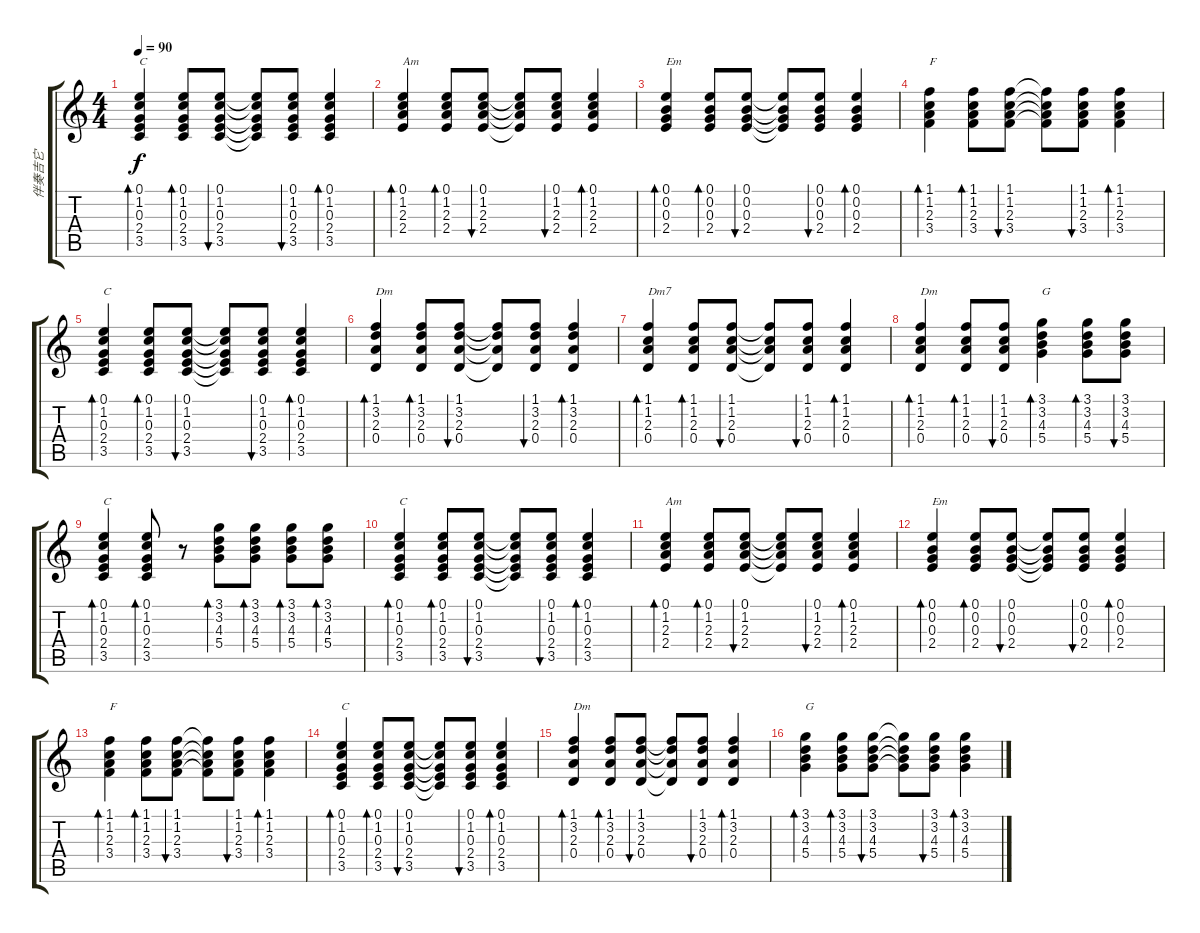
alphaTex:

\track ("伴奏吉它" "伴奏吉它") {instrument acousticguitarsteel}
\staff {score tabs}
\tuning (E4 B3 G3 D3 A2 E2) {hide}
\ts (4 4)
\tempo 90
\clef g2
\ks c
(0.1 1.2 0.3 2.4 3.5).4{bd 60 txt "C" dy f} (0.1 1.2 0.3 2.4 3.5).8{bd 60} (0.1 1.2 0.3 2.4 3.5).8{bu 60} (0.1{t} 1.2{t} 0.3{t} 2.4{t} 3.5{t}).8 (0.1 1.2 0.3 2.4 3.5).8{bu 60} (0.1 1.2 0.3 2.4 3.5).4{bd 60} |
(0.1 1.2 2.3 2.4).4{bd 60 txt "Am"} (0.1 1.2 2.3 2.4).8{bd 60} (0.1 1.2 2.3 2.4).8{bu 60} (0.1{t} 1.2{t} 2.3{t} 2.4{t}).8 (0.1 1.2 2.3 2.4).8{bu 60} (0.1 1.2 2.3 2.4).4{bd 60} |
(0.1 0.2 0.3 2.4).4{bd 60 txt "Em"} (0.1 0.2 0.3 2.4).8{bd 60} (0.1 0.2 0.3 2.4).8{bu 60} (0.1{t} 0.2{t} 0.3{t} 2.4{t}).8 (0.1 0.2 0.3 2.4).8{bu 60} (0.1 0.2 0.3 2.4).4{bd 60} |
(1.1 1.2 2.3 3.4).4{bd 60 txt "F"} (1.1 1.2 2.3 3.4).8{bd 60} (1.1 1.2 2.3 3.4).8{bu 60} (1.1{t} 1.2{t} 2.3{t} 3.4{t}).8 (1.1 1.2 2.3 3.4).8{bu 60} (1.1 1.2 2.3 3.4).4{bd 60} |
(0.1 1.2 0.3 2.4 3.5).4{bd 60 txt "C"} (0.1 1.2 0.3 2.4 3.5).8{bd 60} (0.1 1.2 0.3 2.4 3.5).8{bu 60} (0.1{t} 1.2{t} 0.3{t} 2.4{t} 3.5{t}).8 (0.1 1.2 0.3 2.4 3.5).8{bu 60} (0.1 1.2 0.3 2.4 3.5).4{bd 60} |
(1.1 3.2 2.3 0.4).4{bd 60 txt "Dm"} (1.1 3.2 2.3 0.4).8{bd 60} (1.1 3.2 2.3 0.4).8{bu 120} (1.1{t} 3.2{t} 2.3{t} 0.4{t}).8 (1.1 3.2 2.3 0.4).8{bu 120} (1.1 3.2 2.3 0.4).4{bd 60} |
(1.1 1.2 2.3 0.4).4{bd 60 txt "Dm7"} (1.1 1.2 2.3 0.4).8{bd 60} (1.1 1.2 2.3 0.4).8{bu 60} (1.1{t} 1.2{t} 2.3{t} 0.4{t}).8 (1.1 1.2 2.3 0.4).8{bu 60} (1.1 1.2 2.3 0.4).4{bd 60} |
(1.1 1.2 2.3 0.4).4{bd 60 txt "Dm"} (1.1 1.2 2.3 0.4).8{bd 60} (1.1 1.2 2.3 0.4).8{bu 60} (3.1 3.2 4.3 5.4).4{bd 60 txt "G"} (3.1 3.2 4.3 5.4).8{bd 60} (3.1 3.2 4.3 5.4).8{bu 60} |
(0.1 1.2 0.3 2.4 3.5).4{bd 60 txt "C"} (0.1 1.2 0.3 2.4 3.5).8{bd 60} r.8 (3.1 3.2 4.3 5.4).8{bd 60} (3.1 3.2 4.3 5.4).8{bd 60} (3.1 3.2 4.3 5.4).8{bd 60} (3.1 3.2 4.3 5.4).8{bd 60} |
(0.1 1.2 0.3 2.4 3.5).4{bd 60 txt "C"} (0.1 1.2 0.3 2.4 3.5).8{bd 60} (0.1 1.2 0.3 2.4 3.5).8{bu 60} (0.1{t} 1.2{t} 0.3{t} 2.4{t} 3.5{t}).8 (0.1 1.2 0.3 2.4 3.5).8{bu 60} (0.1 1.2 0.3 2.4 3.5).4{bd 60} |
(0.1 1.2 2.3 2.4).4{bd 60 txt "Am"} (0.1 1.2 2.3 2.4).8{bd 60} (0.1 1.2 2.3 2.4).8{bu 60} (0.1{t} 1.2{t} 2.3{t} 2.4{t}).8 (0.1 1.2 2.3 2.4).8{bu 60} (0.1 1.2 2.3 2.4).4{bd 60} |
(0.1 0.2 0.3 2.4).4{bd 60 txt "Em"} (0.1 0.2 0.3 2.4).8{bd 60} (0.1 0.2 0.3 2.4).8{bu 60} (0.1{t} 0.2{t} 0.3{t} 2.4{t}).8 (0.1 0.2 0.3 2.4).8{bu 60} (0.1 0.2 0.3 2.4).4{bd 60} |
(1.1 1.2 2.3 3.4).4{bd 60 txt "F"} (1.1 1.2 2.3 3.4).8{bd 60} (1.1 1.2 2.3 3.4).8{bu 60} (1.1{t} 1.2{t} 2.3{t} 3.4{t}).8 (1.1 1.2 2.3 3.4).8{bu 60} (1.1 1.2 2.3 3.4).4{bd 60} |
(0.1 1.2 0.3 2.4 3.5).4{bd 60 txt "C"} (0.1 1.2 0.3 2.4 3.5).8{bd 60} (0.1 1.2 0.3 2.4 3.5).8{bu 60} (0.1{t} 1.2{t} 0.3{t} 2.4{t} 3.5{t}).8 (0.1 1.2 0.3 2.4 3.5).8{bu 60} (0.1 1.2 0.3 2.4 3.5).4{bd 60} |
(1.1 3.2 2.3 0.4).4{bd 60 txt "Dm"} (1.1 3.2 2.3 0.4).8{bd 60} (1.1 3.2 2.3 0.4).8{bu 120} (1.1{t} 3.2{t} 2.3{t} 0.4{t}).8 (1.1 3.2 2.3 0.4).8{bu 120} (1.1 3.2 2.3 0.4).4{bd 60} |
(3.1 3.2 4.3 5.4).4{bd 60 txt "G"} (3.1 3.2 4.3 5.4).8{bd 60} (3.1 3.2 4.3 5.4).8{bu 60} (3.1{t} 3.2{t} 4.3{t} 5.4{t}).8 (3.1 3.2 4.3 5.4).8{bu 60} (3.1 3.2 4.3 5.4).4{bd 60}
